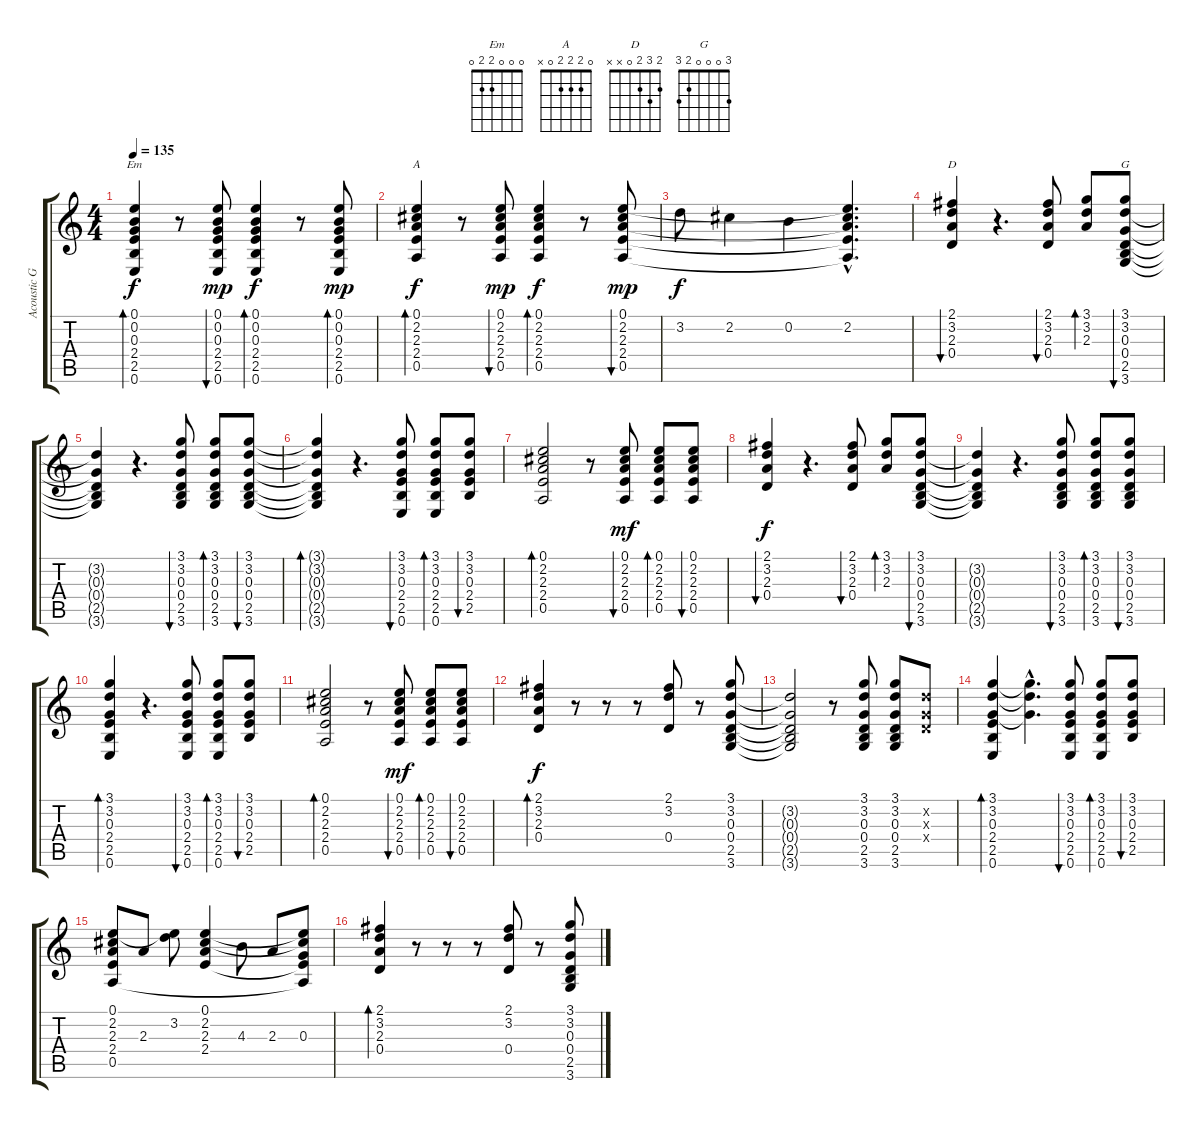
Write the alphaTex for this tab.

\track ("Acoustic Guitar" "Acoustic G") {instrument acousticguitarsteel}
\staff {score tabs}
\tuning (E4 B3 G3 D3 A2 E2) {hide}
\chord ("Em" 0 0 0 2 2 0)
\chord ("A" 0 2 2 2 0 x)
\chord ("D" 2 3 2 0 x x)
\chord ("G" 3 0 0 0 2 3)
\ts (4 4)
\tempo 135
\clef g2
\ks c
(0.1 0.2 0.3 2.4 2.5 0.6).4{bd 60 ch "Em" dy f} r.8 (0.1 0.2 0.3 2.4 2.5 0.6).8{bu 60 dy mp} (0.1 0.2 0.3 2.4 2.5 0.6).4{bd 60 dy f} r.8 (0.1 0.2 0.3 2.4 2.5 0.6).8{bd 60 dy mp} |
(0.1 2.2 2.3 2.4 0.5).4{bd 60 ch "A" dy f} r.8 (0.1 2.2 2.3 2.4 0.5).8{bu 60 dy mp} (0.1 2.2 2.3 2.4 0.5).4{bd 60 dy f} r.8 (0.1 2.2 2.3 2.4 0.5).8{bu 60 dy mp} |
3.2.8{dy f} 2.2.4 0.2.4 (0.1{hac t} 2.2{hac} 2.3{hac t} 2.4{hac t} 0.5{hac t}).4{d} |
(2.1 3.2 2.3 0.4).4{bu 60 ch "D"} r.4{d} (2.1 3.2 2.3 0.4).8{bu 60} (3.1 3.2 2.3).8{bd 60} (3.1 3.2 0.3 0.4 2.5 3.6).8{bu 60 ch "G"} |
(3.2{t} 0.3{t} 0.4{t} 2.5{t} 3.6{t}).4 r.4{d} (3.1 3.2 0.3 0.4 2.5 3.6).8{bu 60} (3.1 3.2 0.3 0.4 2.5 3.6).8{bd 60} (3.1 3.2 0.3 0.4 2.5 3.6).8{bu 60} |
(3.1{t} 3.2{t} 0.3{t} 0.4{t} 2.5{t} 3.6{t}).4{bd 60} r.4{d} (3.1 3.2 0.3 2.4 2.5 0.6).8{bu 60} (3.1 3.2 0.3 2.4 2.5 0.6).8{bd 60} (3.1 3.2 0.3 2.4 2.5).8{bu 60} |
(0.1 2.2 2.3 2.4 0.5).2{bd 60} r.8 (0.1 2.2 2.3 2.4 0.5).8{bu 60 dy mf} (0.1 2.2 2.3 2.4 0.5).8{bd 60} (0.1 2.2 2.3 2.4 0.5).8{bu 60} |
(2.1 3.2 2.3 0.4).4{bu 60 dy f} r.4{d} (2.1 3.2 2.3 0.4).8{bu 60} (3.1 3.2 2.3).8{bd 60} (3.1 3.2 0.3 0.4 2.5 3.6).8{bu 60} |
(3.2{t} 0.3{t} 0.4{t} 2.5{t} 3.6{t}).4 r.4{d} (3.1 3.2 0.3 0.4 2.5 3.6).8{bu 60} (3.1 3.2 0.3 0.4 2.5 3.6).8{bd 60} (3.1 3.2 0.3 0.4 2.5 3.6).8{bu 60} |
(3.1 3.2 0.3 2.4 2.5 0.6).4{bd 60} r.4{d} (3.1 3.2 0.3 2.4 2.5 0.6).8{bu 60} (3.1 3.2 0.3 2.4 2.5 0.6).8{bd 60} (3.1 3.2 0.3 2.4 2.5).8{bu 60} |
(0.1 2.2 2.3 2.4 0.5).2{bd 60} r.8 (0.1 2.2 2.3 2.4 0.5).8{bu 60 dy mf} (0.1 2.2 2.3 2.4 0.5).8{bd 60} (0.1 2.2 2.3 2.4 0.5).8{bu 60} |
(2.1 3.2 2.3 0.4).4{bd 240 dy f} r.8 r.8 r.8 (2.1 3.2 0.4).8 r.8 (3.1 3.2 0.3 0.4 2.5 3.6).8 |
(3.2{t} 0.3{t} 0.4{t} 2.5{t} 3.6{t}).2 r.8 (3.1 3.2 0.3 0.4 2.5 3.6).8 (3.1 3.2 0.3 0.4 2.5 3.6).8 (3.2{x} 0.3{x} 0.4{x}).8 |
(3.1 3.2 0.3 2.4 2.5 0.6).4{bd 60} (3.1{hac t} 3.2{hac t} 0.3{hac t}).4{d} (3.1 3.2 0.3 2.4 2.5 0.6).8{bu 60} (3.1 3.2 0.3 2.4 2.5 0.6).8{bd 60} (3.1 3.2 0.3 2.4 2.5).8{bu 60} |
(0.1 2.2 2.3 2.4 0.5).8 2.3.8 (0.1{t} 3.2).8 (0.1 2.2 2.3 2.4).4 4.3.8 2.3.8 (0.1{t} 2.2{t} 0.3 2.4{t} 0.5{t}).8 |
(2.1 3.2 2.3 0.4).4{bd 240} r.8 r.8 r.8 (2.1 3.2 0.4).8 r.8 (3.1 3.2 0.3 0.4 2.5 3.6).8
